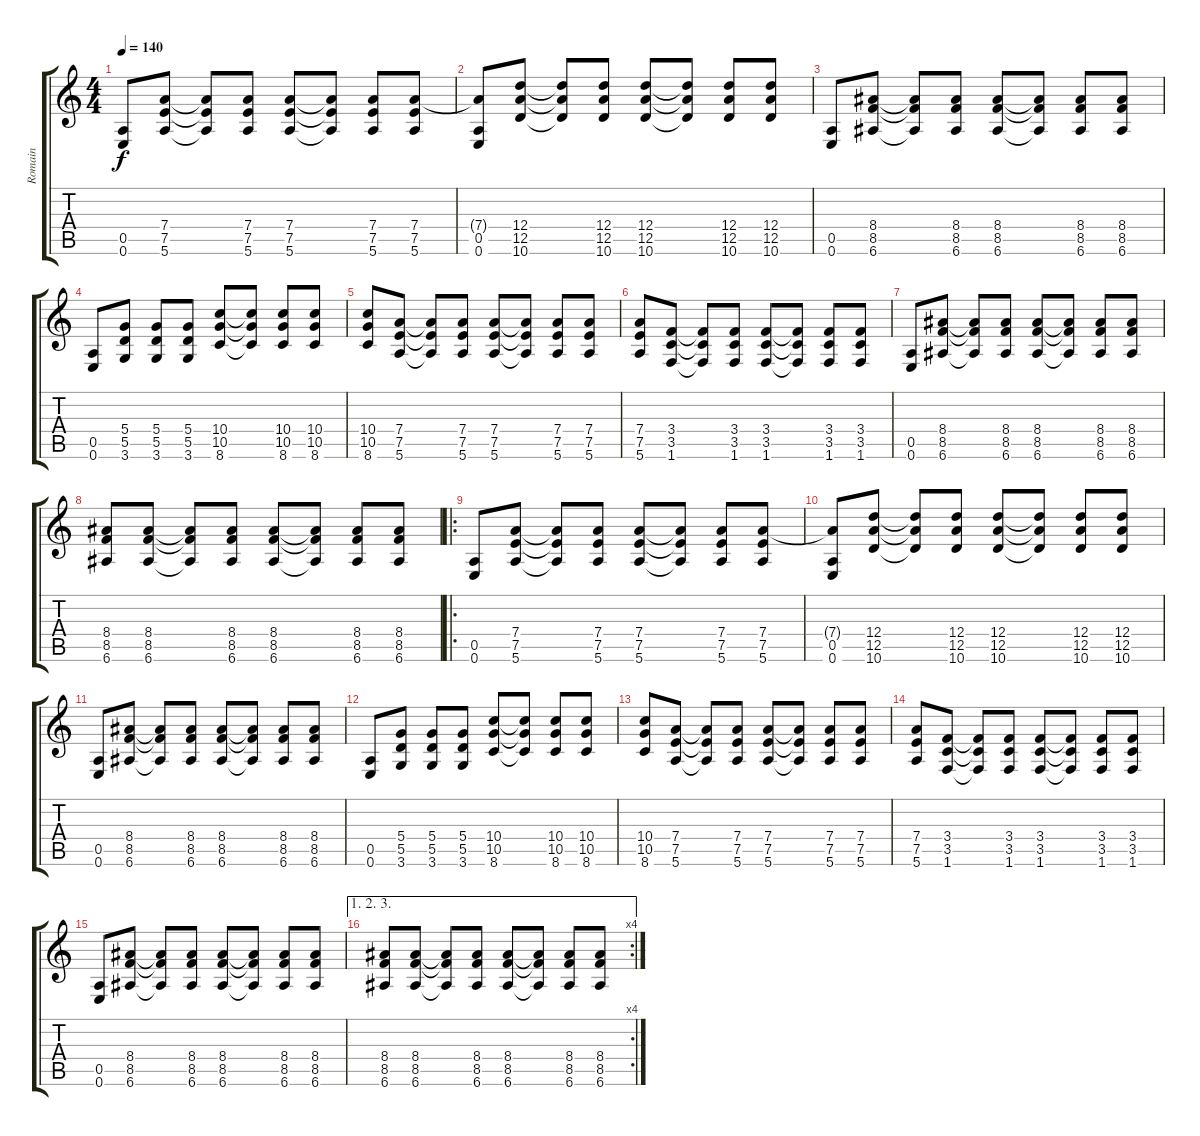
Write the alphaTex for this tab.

\track ("Romain" "Romain") {instrument distortionguitar}
\staff {score tabs}
\tuning (E4 B3 G3 D3 A2 E2) {hide}
\ts (4 4)
\tempo 140
\clef g2
\ks c
(0.5 0.6).8{dy f} (7.4 7.5 5.6).8 (7.4{t} 7.5{t} 5.6{t}).8 (7.4 7.5 5.6).8 (7.4 7.5 5.6).8 (7.4{t} 7.5{t} 5.6{t}).8 (7.4 7.5 5.6).8 (7.4 7.5 5.6).8 |
(7.4{t} 0.5 0.6).8 (12.4 12.5 10.6).8 (12.4{t} 12.5{t} 10.6{t}).8 (12.4 12.5 10.6).8 (12.4 12.5 10.6).8 (12.4{t} 12.5{t} 10.6{t}).8 (12.4 12.5 10.6).8 (12.4 12.5 10.6).8 |
(0.5 0.6).8 (8.4 8.5 6.6).8 (8.4{t} 8.5{t} 6.6{t}).8 (8.4 8.5 6.6).8 (8.4 8.5 6.6).8 (8.4{t} 8.5{t} 6.6{t}).8 (8.4 8.5 6.6).8 (8.4 8.5 6.6).8 |
(0.5 0.6).8 (5.4 5.5 3.6).8 (5.4 5.5 3.6).8 (5.4 5.5 3.6).8 (10.4 10.5 8.6).8 (10.4{t} 10.5{t} 8.6{t}).8 (10.4 10.5 8.6).8 (10.4 10.5 8.6).8 |
(10.4 10.5 8.6).8 (7.4 7.5 5.6).8 (7.4{t} 7.5{t} 5.6{t}).8 (7.4 7.5 5.6).8 (7.4 7.5 5.6).8 (7.4{t} 7.5{t} 5.6{t}).8 (7.4 7.5 5.6).8 (7.4 7.5 5.6).8 |
(7.4 7.5 5.6).8 (3.4 3.5 1.6).8 (3.4{t} 3.5{t} 1.6{t}).8 (3.4 3.5 1.6).8 (3.4 3.5 1.6).8 (3.4{t} 3.5{t} 1.6{t}).8 (3.4 3.5 1.6).8 (3.4 3.5 1.6).8 |
(0.5 0.6).8 (8.4 8.5 6.6).8 (8.4{t} 8.5{t} 6.6{t}).8 (8.4 8.5 6.6).8 (8.4 8.5 6.6).8 (8.4{t} 8.5{t} 6.6{t}).8 (8.4 8.5 6.6).8 (8.4 8.5 6.6).8 |
(8.4 8.5 6.6).8 (8.4 8.5 6.6).8 (8.4{t} 8.5{t} 6.6{t}).8 (8.4 8.5 6.6).8 (8.4 8.5 6.6).8 (8.4{t} 8.5{t} 6.6{t}).8 (8.4 8.5 6.6).8 (8.4 8.5 6.6).8 |
\ro
(0.5 0.6).8 (7.4 7.5 5.6).8 (7.4{t} 7.5{t} 5.6{t}).8 (7.4 7.5 5.6).8 (7.4 7.5 5.6).8 (7.4{t} 7.5{t} 5.6{t}).8 (7.4 7.5 5.6).8 (7.4 7.5 5.6).8 |
(7.4{t} 0.5 0.6).8 (12.4 12.5 10.6).8 (12.4{t} 12.5{t} 10.6{t}).8 (12.4 12.5 10.6).8 (12.4 12.5 10.6).8 (12.4{t} 12.5{t} 10.6{t}).8 (12.4 12.5 10.6).8 (12.4 12.5 10.6).8 |
(0.5 0.6).8 (8.4 8.5 6.6).8 (8.4{t} 8.5{t} 6.6{t}).8 (8.4 8.5 6.6).8 (8.4 8.5 6.6).8 (8.4{t} 8.5{t} 6.6{t}).8 (8.4 8.5 6.6).8 (8.4 8.5 6.6).8 |
(0.5 0.6).8 (5.4 5.5 3.6).8 (5.4 5.5 3.6).8 (5.4 5.5 3.6).8 (10.4 10.5 8.6).8 (10.4{t} 10.5{t} 8.6{t}).8 (10.4 10.5 8.6).8 (10.4 10.5 8.6).8 |
(10.4 10.5 8.6).8 (7.4 7.5 5.6).8 (7.4{t} 7.5{t} 5.6{t}).8 (7.4 7.5 5.6).8 (7.4 7.5 5.6).8 (7.4{t} 7.5{t} 5.6{t}).8 (7.4 7.5 5.6).8 (7.4 7.5 5.6).8 |
(7.4 7.5 5.6).8 (3.4 3.5 1.6).8 (3.4{t} 3.5{t} 1.6{t}).8 (3.4 3.5 1.6).8 (3.4 3.5 1.6).8 (3.4{t} 3.5{t} 1.6{t}).8 (3.4 3.5 1.6).8 (3.4 3.5 1.6).8 |
(0.5 0.6).8 (8.4 8.5 6.6).8 (8.4{t} 8.5{t} 6.6{t}).8 (8.4 8.5 6.6).8 (8.4 8.5 6.6).8 (8.4{t} 8.5{t} 6.6{t}).8 (8.4 8.5 6.6).8 (8.4 8.5 6.6).8 |
\ae (1 2 3)
\rc 4
(8.4 8.5 6.6).8 (8.4 8.5 6.6).8 (8.4{t} 8.5{t} 6.6{t}).8 (8.4 8.5 6.6).8 (8.4 8.5 6.6).8 (8.4{t} 8.5{t} 6.6{t}).8 (8.4 8.5 6.6).8 (8.4 8.5 6.6).8
